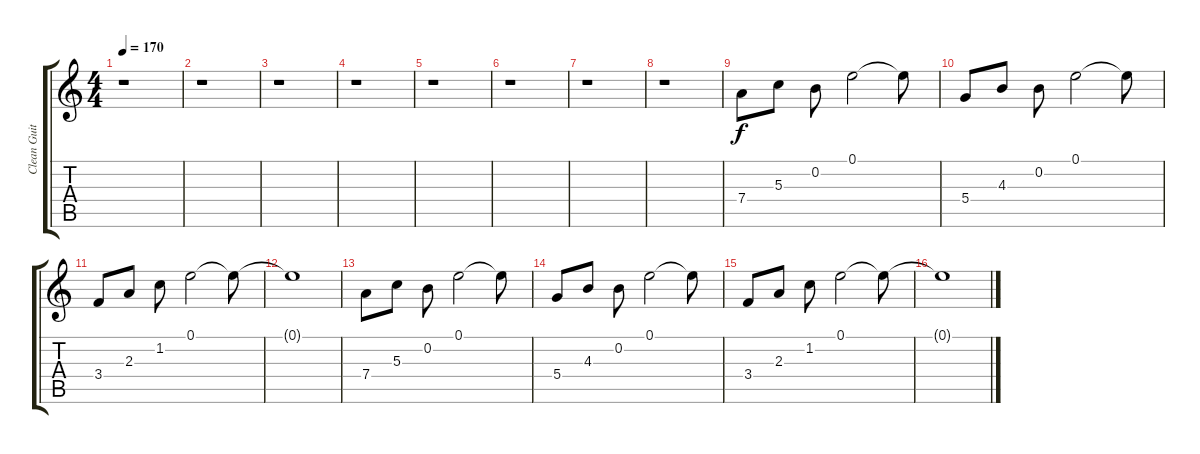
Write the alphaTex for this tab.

\track ("Clean Guitar" "Clean Guit") {instrument acousticguitarsteel}
\staff {score tabs}
\tuning (E4 B3 G3 D3 A2 E2) {hide}
\ts (4 4)
\tempo 170
\clef g2
\ks c
r.1{dy f} |
r.1 |
r.1 |
r.1 |
r.1 |
r.1 |
r.1 |
r.1 |
7.4.8 5.3.8 0.2.8 0.1.2 0.1{t}.8 |
5.4.8 4.3.8 0.2.8 0.1.2 0.1{t}.8 |
3.4.8 2.3.8 1.2.8 0.1.2 0.1{t}.8 |
0.1{t}.1 |
7.4.8 5.3.8 0.2.8 0.1.2 0.1{t}.8 |
5.4.8 4.3.8 0.2.8 0.1.2 0.1{t}.8 |
3.4.8 2.3.8 1.2.8 0.1.2 0.1{t}.8 |
0.1{t}.1
